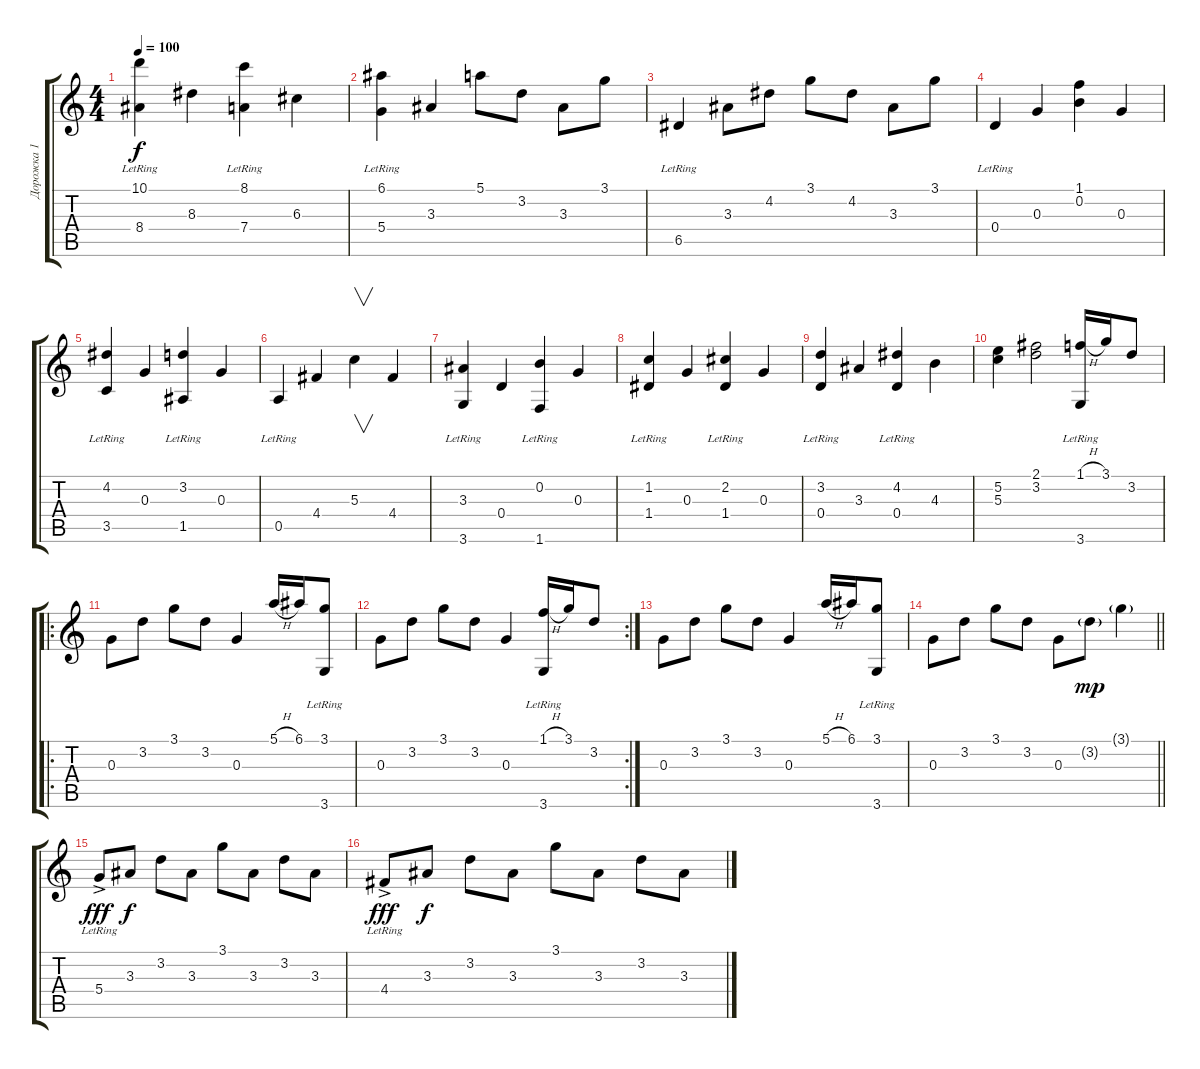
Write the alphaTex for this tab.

\track ("Дорожка 1" "Дорожка 1") {instrument acousticguitarnylon}
\staff {score tabs}
\tuning (E4 B3 G3 D3 A2 E2) {hide}
\ts (4 4)
\tempo 100
\clef g2
\ks c
(10.1 8.4{lr}).4{dy f instrument acousticguitarnylon} 8.3.4 (8.1 7.4{lr}).4 6.3.4 |
(6.1 5.4{lr}).4 3.3.4 5.1.8 3.2.8 3.3.8 3.1.8 |
6.5{lr}.4 3.3.8 4.2.8 3.1.8 4.2.8 3.3.8 3.1.8 |
0.4{lr}.4 0.3.4 (1.1 0.2).4 0.3.4 |
(4.2 3.5{lr}).4 0.3.4 (3.2 1.5{lr}).4 0.3.4 |
0.5{lr}.4 4.4.4 5.3.4{v} 4.4.4 |
(3.3 3.6{lr}).4 0.4.4 (0.2 1.6{lr}).4 0.3.4 |
(1.2 1.4{lr}).4 0.3.4 (2.2 1.4{lr}).4 0.3.4 |
(3.2 0.4{lr}).4 3.3.4 (4.2 0.4{lr}).4 4.3.4 |
(5.2 5.3).4 (2.1 3.2).2 (1.1{h} 3.6{lr}).16 3.1.16 3.2.8 |
\ro
0.3.8 3.2.8 3.1.8 3.2.8 0.3.4 5.1{h}.16 6.1.16 (3.1 3.6{lr}).8 |
\rc 2
0.3.8 3.2.8 3.1.8 3.2.8 0.3.4 (1.1{h} 3.6{lr}).16 3.1.16 3.2.8 |
0.3.8 3.2.8 3.1.8 3.2.8 0.3.4 5.1{h}.16 6.1.16 (3.1 3.6{lr}).8 |
\barLineRight lightlight
0.3.8 3.2.8 3.1.8 3.2.8 0.3.8 3.2{g}.8{dy mp} 3.1{g}.4 |
5.4{ac lr}.8{dy fff} 3.3.8{dy f} 3.2.8 3.3.8 3.1.8 3.3.8 3.2.8 3.3.8 |
4.4{ac lr}.8{dy fff} 3.3.8{dy f} 3.2.8 3.3.8 3.1.8 3.3.8 3.2.8 3.3.8
